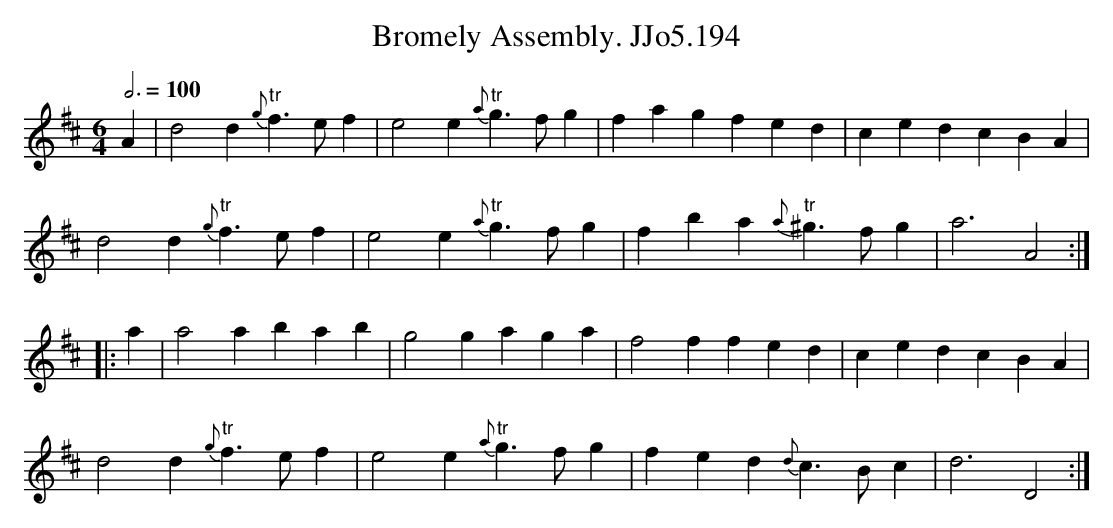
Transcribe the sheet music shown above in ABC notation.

X:1
T:Bromely Assembly. JJo5.194
M:6/4
L:1/4
Q:3/4=100
K:D
A|d2d{g}"tr"f>e f|e2e{a}"tr"g>fg|fagfed|cedcBA|
d2d{g}"tr"f>e f|e2e{a}"tr"g>fg|fba{a}"tr"^g>fg|a3A2:|
|:a|a2abab|g2gaga|f2ffed|cedcBA|
d2d{g}"tr"f>e f|e2e{a}"tr"g>fg|fed{d}c>Bc|d3D2:|
